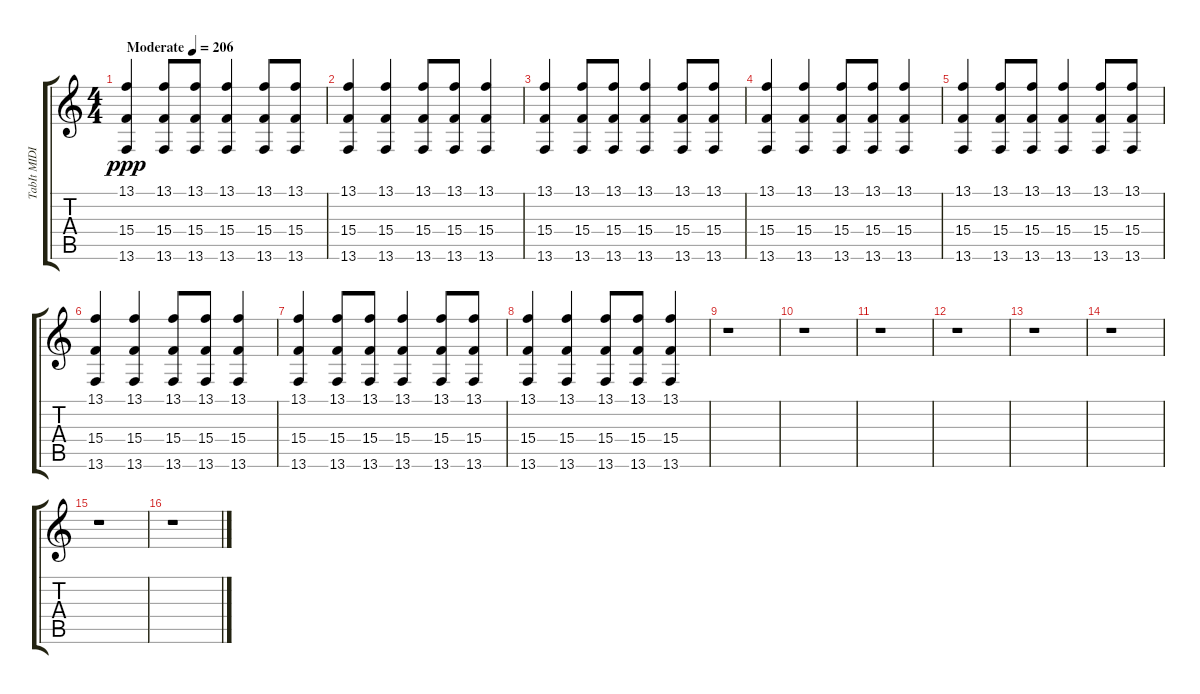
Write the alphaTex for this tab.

\track ("TabIt MIDI - Track 5" "TabIt MIDI") {instrument brasssection}
\staff {score tabs}
\tuning (E4 B3 G3 D3 A2 E2) {hide}
\ts (4 4)
\tempo (206 "Moderate")
\clef g2
\ks c
(13.1 15.4 13.6).4{dy ppp instrument brasssection} (13.1 15.4 13.6).8 (13.1 15.4 13.6).8 (13.1 15.4 13.6).4 (13.1 15.4 13.6).8 (13.1 15.4 13.6).8 |
(13.1 15.4 13.6).4 (13.1 15.4 13.6).4 (13.1 15.4 13.6).8 (13.1 15.4 13.6).8 (13.1 15.4 13.6).4 |
(13.1 15.4 13.6).4 (13.1 15.4 13.6).8 (13.1 15.4 13.6).8 (13.1 15.4 13.6).4 (13.1 15.4 13.6).8 (13.1 15.4 13.6).8 |
(13.1 15.4 13.6).4 (13.1 15.4 13.6).4 (13.1 15.4 13.6).8 (13.1 15.4 13.6).8 (13.1 15.4 13.6).4 |
(13.1 15.4 13.6).4 (13.1 15.4 13.6).8 (13.1 15.4 13.6).8 (13.1 15.4 13.6).4 (13.1 15.4 13.6).8 (13.1 15.4 13.6).8 |
(13.1 15.4 13.6).4 (13.1 15.4 13.6).4 (13.1 15.4 13.6).8 (13.1 15.4 13.6).8 (13.1 15.4 13.6).4 |
(13.1 15.4 13.6).4 (13.1 15.4 13.6).8 (13.1 15.4 13.6).8 (13.1 15.4 13.6).4 (13.1 15.4 13.6).8 (13.1 15.4 13.6).8 |
(13.1 15.4 13.6).4 (13.1 15.4 13.6).4 (13.1 15.4 13.6).8 (13.1 15.4 13.6).8 (13.1 15.4 13.6).4 |
r.1 |
r.1 |
r.1 |
r.1 |
r.1 |
r.1 |
r.1 |
r.1
